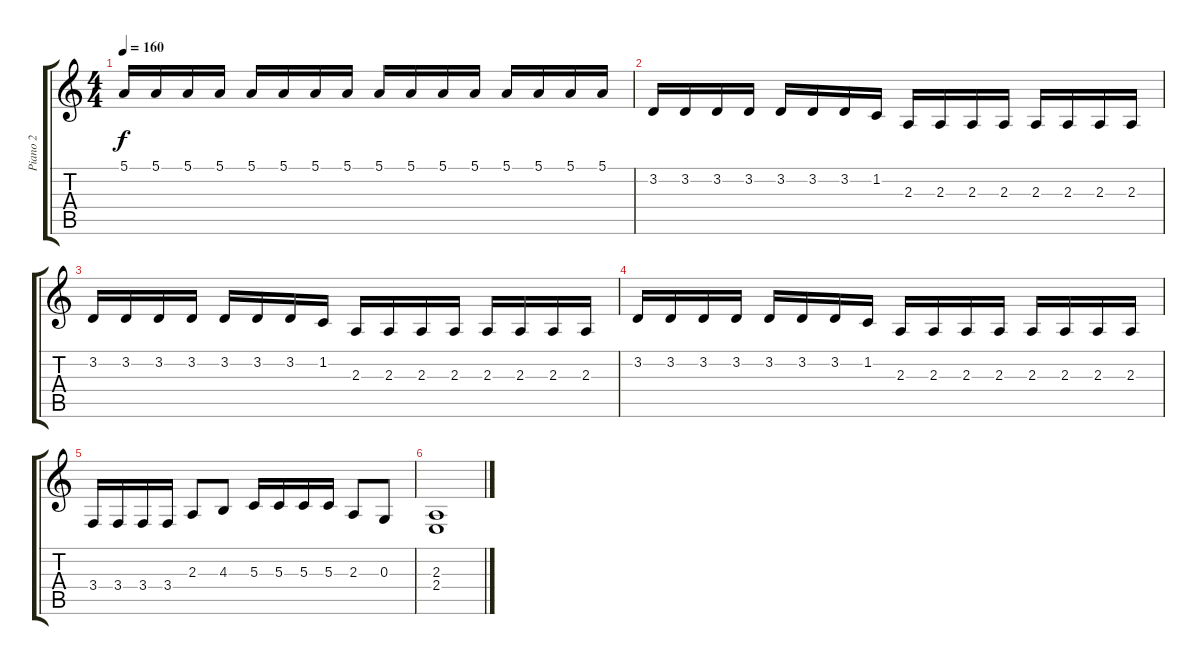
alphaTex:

\track ("Piano 2" "Piano 2") {instrument acousticgrandpiano}
\staff {score tabs}
\tuning (E4 B3 G3 D3 A2 E2) {hide}
\ts (4 4)
\tempo 160
\clef g2
\ks c
5.1.16{dy f} 5.1.16 5.1.16 5.1.16 5.1.16 5.1.16 5.1.16 5.1.16 5.1.16 5.1.16 5.1.16 5.1.16 5.1.16 5.1.16 5.1.16 5.1.16 |
3.2.16 3.2.16 3.2.16 3.2.16 3.2.16 3.2.16 3.2.16 1.2.16 2.3.16 2.3.16 2.3.16 2.3.16 2.3.16 2.3.16 2.3.16 2.3.16 |
3.2.16 3.2.16 3.2.16 3.2.16 3.2.16 3.2.16 3.2.16 1.2.16 2.3.16 2.3.16 2.3.16 2.3.16 2.3.16 2.3.16 2.3.16 2.3.16 |
3.2.16 3.2.16 3.2.16 3.2.16 3.2.16 3.2.16 3.2.16 1.2.16 2.3.16 2.3.16 2.3.16 2.3.16 2.3.16 2.3.16 2.3.16 2.3.16 |
3.4.16 3.4.16 3.4.16 3.4.16 2.3.8 4.3.8 5.3.16 5.3.16 5.3.16 5.3.16 2.3.8 0.3.8 |
(2.3 2.4).1
